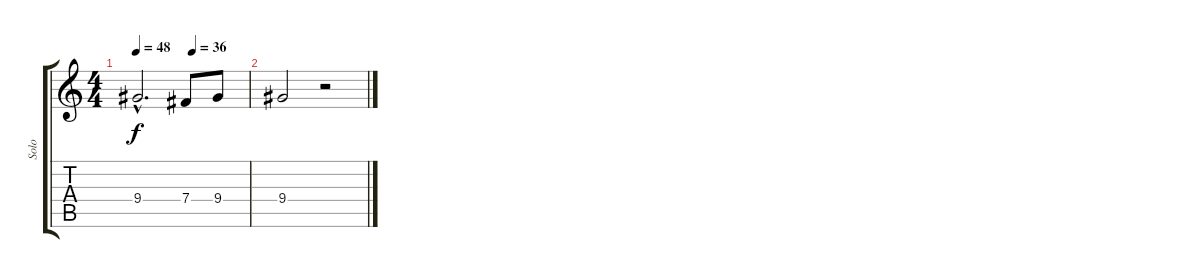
\track ("Solo" "Solo") {instrument distortionguitar}
\staff {score tabs}
\tuning (Db4 Ab3 E3 B2 Gb2 Db2) {hide}
\ts (4 4)
\tempo 48
\tempo (36 0.5)
\clef g2
\ks c
9.4{hac}.2{d dy f} 7.4.8 9.4.8 |
9.4.2 r.2
